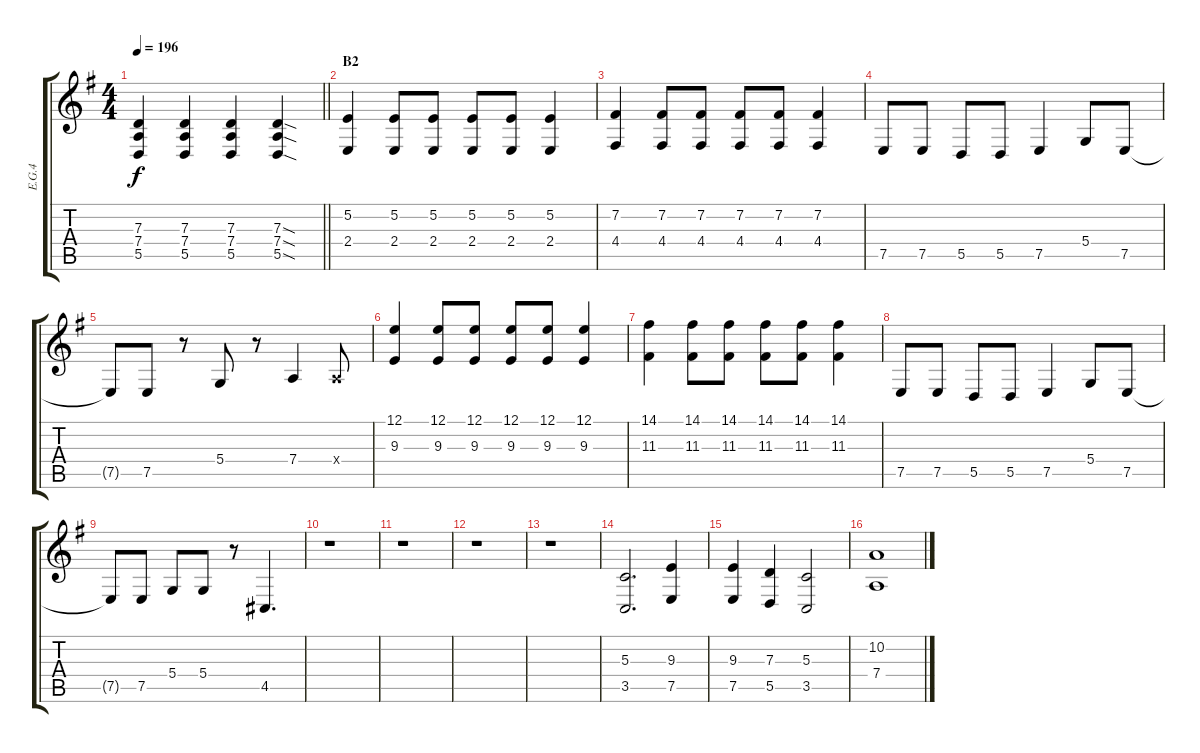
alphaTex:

\track ("E.G.4" "E.G.4") {instrument tremolostrings}
\staff {score tabs}
\tuning (E4 B3 G3 D3 A2 D2) {hide}
\ts (4 4)
\tempo 196
\clef g2
\barLineRight lightlight
\ks g
(7.3 7.4 5.5).4{dy f} (7.3 7.4 5.5).4 (7.3 7.4 5.5).4 (7.3{sod} 7.4{sod} 5.5{sod}).4 |
\section ("" "B2")
(5.2 2.4).4 (5.2 2.4).8 (5.2 2.4).8 (5.2 2.4).8 (5.2 2.4).8 (5.2 2.4).4 |
(7.2 4.4).4 (7.2 4.4).8 (7.2 4.4).8 (7.2 4.4).8 (7.2 4.4).8 (7.2 4.4).4 |
7.5.8 7.5.8 5.5.8 5.5.8 7.5.4 5.4.8 7.5.8 |
7.5{t}.8 7.5.8 r.8 5.4.8 r.8 7.4.4 7.4{x}.8 |
(12.1 9.3).4 (12.1 9.3).8 (12.1 9.3).8 (12.1 9.3).8 (12.1 9.3).8 (12.1 9.3).4 |
(14.1 11.3).4 (14.1 11.3).8 (14.1 11.3).8 (14.1 11.3).8 (14.1 11.3).8 (14.1 11.3).4 |
7.5.8 7.5.8 5.5.8 5.5.8 7.5.4 5.4.8 7.5.8 |
7.5{t}.8 7.5.8 5.4.8 5.4.8 r.8 4.5.4{d} |
r.1 |
r.1 |
r.1 |
r.1 |
(5.3 3.5).2{d} (9.3 7.5).4 |
(9.3 7.5).4 (7.3 5.5).4 (5.3 3.5).2 |
(10.2 7.4).1
